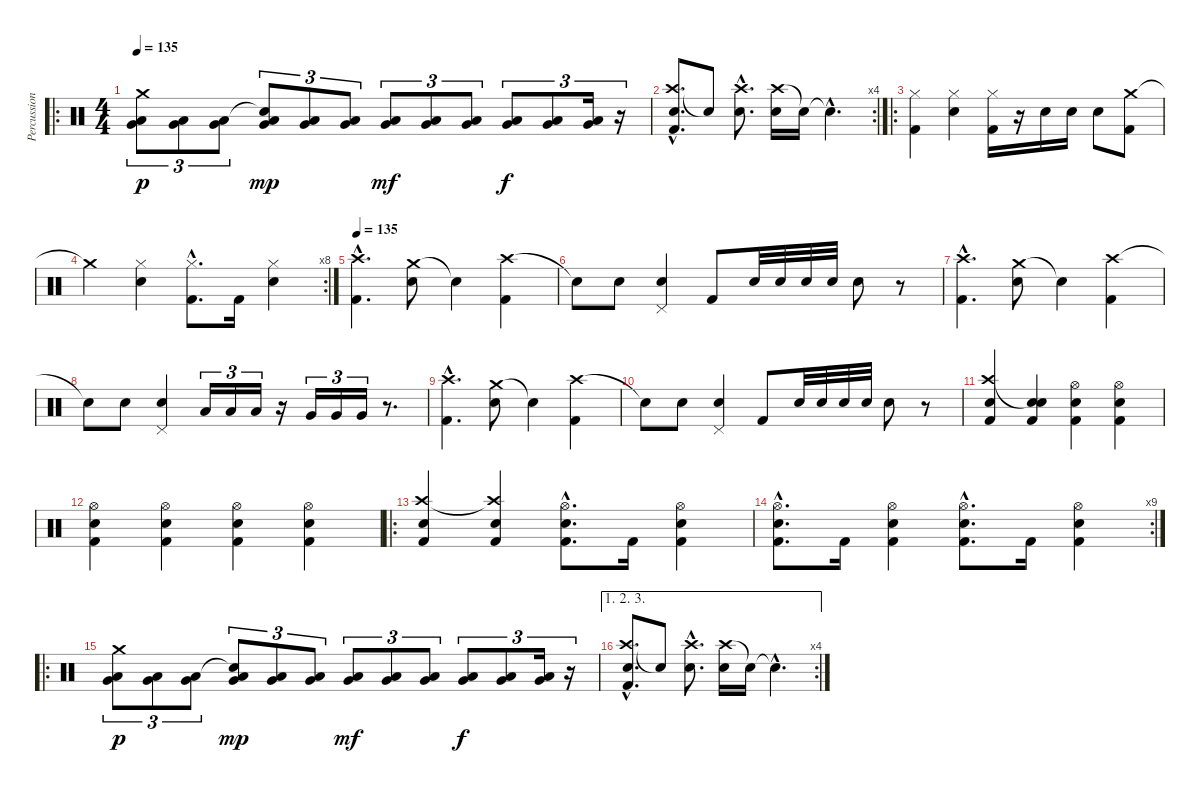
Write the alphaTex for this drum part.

\track ("Percussions" "Percussion") {instrument percussion}
\staff {score}
\articulation defaults
\ro
\ts (4 4)
\tempo 135
\clef neutral
\ks c
("Crash medium (hit)" "Low Floor Tom (hit)" "Very Low Tom (hit)").8{tu (3 2) dy p} ("Low Floor Tom (hit)" "Very Low Tom (hit)").8{tu (3 2)} ("Low Floor Tom (hit)" "Very Low Tom (hit)").8{tu (3 2)} ("Snare (hit)"{t} "Low Floor Tom (hit)" "Very Low Tom (hit)").8{tu (3 2) dy mp} ("Low Floor Tom (hit)" "Very Low Tom (hit)").8{tu (3 2)} ("Low Floor Tom (hit)" "Very Low Tom (hit)").8{tu (3 2)} ("Low Floor Tom (hit)" "Very Low Tom (hit)").8{tu (3 2) dy mf} ("Low Floor Tom (hit)" "Very Low Tom (hit)").8{tu (3 2)} ("Low Floor Tom (hit)" "Very Low Tom (hit)").8{tu (3 2)} ("Low Floor Tom (hit)" "Very Low Tom (hit)").8{tu (3 2) dy f} ("Low Floor Tom (hit)" "Very Low Tom (hit)").8{tu (3 2)} ("Low Floor Tom (hit)" "Very Low Tom (hit)").16{tu (3 2)} r.16{tu (3 2)} |
\rc 4
("Crash high (hit)"{hac} "Kick (hit) 2"{hac} "Snare (hit) 2"{hac}).8{d} "Snare (hit)"{t}.8 ("Crash high (hit)"{hac} "Snare (hit) 2"{hac}).8{d} ("Crash high (hit)" "Snare (hit) 2").16 "Snare (hit)"{t}.16 "Snare (hit)"{hac t}.4{d} |
\ro
("Hi-Hat (closed)" "Kick (hit) 2").4 ("Hi-Hat (closed)" "Snare (hit) 2").4 ("Hi-Hat (closed)" "Kick (hit) 2").16 r.16 "Snare (hit) 2".16 "Snare (hit) 2".16 "Snare (hit) 2".8 ("Crash medium (hit)" "Kick (hit) 2").8 |
\rc 8 "Crash medium (hit)"{t}.4
("Hi-Hat (closed)" "Snare (hit) 2").4 ("Hi-Hat (closed)"{hac} "Kick (hit) 2"{hac}).8{d} "Kick (hit) 2".16 ("Hi-Hat (closed)" "Snare (hit) 2").4 |
\tempo 135
("Crash high (hit)"{hac} "Kick (hit) 2"{hac}).4{d} ("Crash medium (hit)" "Snare (hit) 2").8 "Snare (hit)"{t}.4 ("Crash high (hit)" "Kick (hit) 2").4 |
"Snare (hit)"{t}.8 "Snare (hit) 2".8 ("Pedal Hi-Hat (hit)" "Snare (hit) 2").4 "Kick (hit) 2".8 "Snare (hit) 2".32 "Snare (hit) 2".32 "Snare (hit) 2".32 "Snare (hit) 2".32 "Snare (hit) 2".8 r.8 |
("Crash high (hit)"{hac} "Kick (hit) 2"{hac}).4{d} ("Crash medium (hit)" "Snare (hit) 2").8 "Snare (hit)"{t}.4 ("Crash high (hit)" "Kick (hit) 2").4 |
"Snare (hit)"{t}.8 "Snare (hit) 2".8 ("Pedal Hi-Hat (hit)" "Snare (hit) 2").4 "Low Floor Tom (hit)".16{tu (3 2)} "Low Floor Tom (hit)".16{tu (3 2)} "Low Floor Tom (hit)".16{tu (3 2)} r.16 "Very Low Tom (hit)".16{tu (3 2)} "Very Low Tom (hit)".16{tu (3 2)} "Very Low Tom (hit)".16{tu (3 2)} r.8{d} |
("Crash high (hit)"{hac} "Kick (hit) 2"{hac}).4{d} ("Crash medium (hit)" "Snare (hit) 2").8 "Snare (hit)"{t}.4 ("Crash high (hit)" "Kick (hit) 2").4 |
"Snare (hit)"{t}.8 "Snare (hit) 2".8 ("Pedal Hi-Hat (hit)" "Snare (hit) 2").4 "Kick (hit) 2".8 "Snare (hit) 2".32 "Snare (hit) 2".32 "Snare (hit) 2".32 "Snare (hit) 2".32 "Snare (hit) 2".8 r.8 |
("Crash high (hit)" "Kick (hit) 2" "Snare (hit) 2").4 ("Snare (hit)"{t} "Kick (hit) 2" "Snare (hit) 2").4 ("Hi-Hat (open)" "Kick (hit) 2" "Snare (hit) 2").4 ("Hi-Hat (open)" "Kick (hit) 2" "Snare (hit) 2").4 |
("Hi-Hat (open)" "Kick (hit) 2" "Snare (hit) 2").4 ("Hi-Hat (open)" "Kick (hit) 2" "Snare (hit) 2").4 ("Hi-Hat (open)" "Kick (hit) 2" "Snare (hit) 2").4 ("Hi-Hat (open)" "Kick (hit) 2" "Snare (hit) 2").4 |
\ro
("Crash high (hit)" "Kick (hit) 2" "Snare (hit) 2").4 ("Crash high (hit)"{t} "Kick (hit) 2" "Snare (hit) 2").4 ("Hi-Hat (open)"{hac} "Kick (hit) 2"{hac} "Snare (hit) 2"{hac}).8{d} "Kick (hit) 2".16 ("Hi-Hat (open)" "Kick (hit) 2" "Snare (hit) 2").4 |
\rc 9
("Hi-Hat (open)"{hac} "Kick (hit) 2"{hac} "Snare (hit) 2"{hac}).8{d} "Kick (hit) 2".16 ("Hi-Hat (open)" "Kick (hit) 2" "Snare (hit) 2").4 ("Hi-Hat (open)"{hac} "Kick (hit) 2"{hac} "Snare (hit) 2"{hac}).8{d} "Kick (hit) 2".16 ("Hi-Hat (open)" "Kick (hit) 2" "Snare (hit) 2").4 |
\ro
("Crash medium (hit)" "Low Floor Tom (hit)" "Very Low Tom (hit)").8{tu (3 2) dy p} ("Low Floor Tom (hit)" "Very Low Tom (hit)").8{tu (3 2)} ("Low Floor Tom (hit)" "Very Low Tom (hit)").8{tu (3 2)} ("Snare (hit)"{t} "Low Floor Tom (hit)" "Very Low Tom (hit)").8{tu (3 2) dy mp} ("Low Floor Tom (hit)" "Very Low Tom (hit)").8{tu (3 2)} ("Low Floor Tom (hit)" "Very Low Tom (hit)").8{tu (3 2)} ("Low Floor Tom (hit)" "Very Low Tom (hit)").8{tu (3 2) dy mf} ("Low Floor Tom (hit)" "Very Low Tom (hit)").8{tu (3 2)} ("Low Floor Tom (hit)" "Very Low Tom (hit)").8{tu (3 2)} ("Low Floor Tom (hit)" "Very Low Tom (hit)").8{tu (3 2) dy f} ("Low Floor Tom (hit)" "Very Low Tom (hit)").8{tu (3 2)} ("Low Floor Tom (hit)" "Very Low Tom (hit)").16{tu (3 2)} r.16{tu (3 2)} |
\ae (1 2 3)
\rc 4
("Crash high (hit)"{hac} "Kick (hit) 2"{hac} "Snare (hit) 2"{hac}).8{d} "Snare (hit)"{t}.8 ("Crash high (hit)"{hac} "Snare (hit) 2"{hac}).8{d} ("Crash high (hit)" "Snare (hit) 2").16 "Snare (hit)"{t}.16 "Snare (hit)"{hac t}.4{d}
